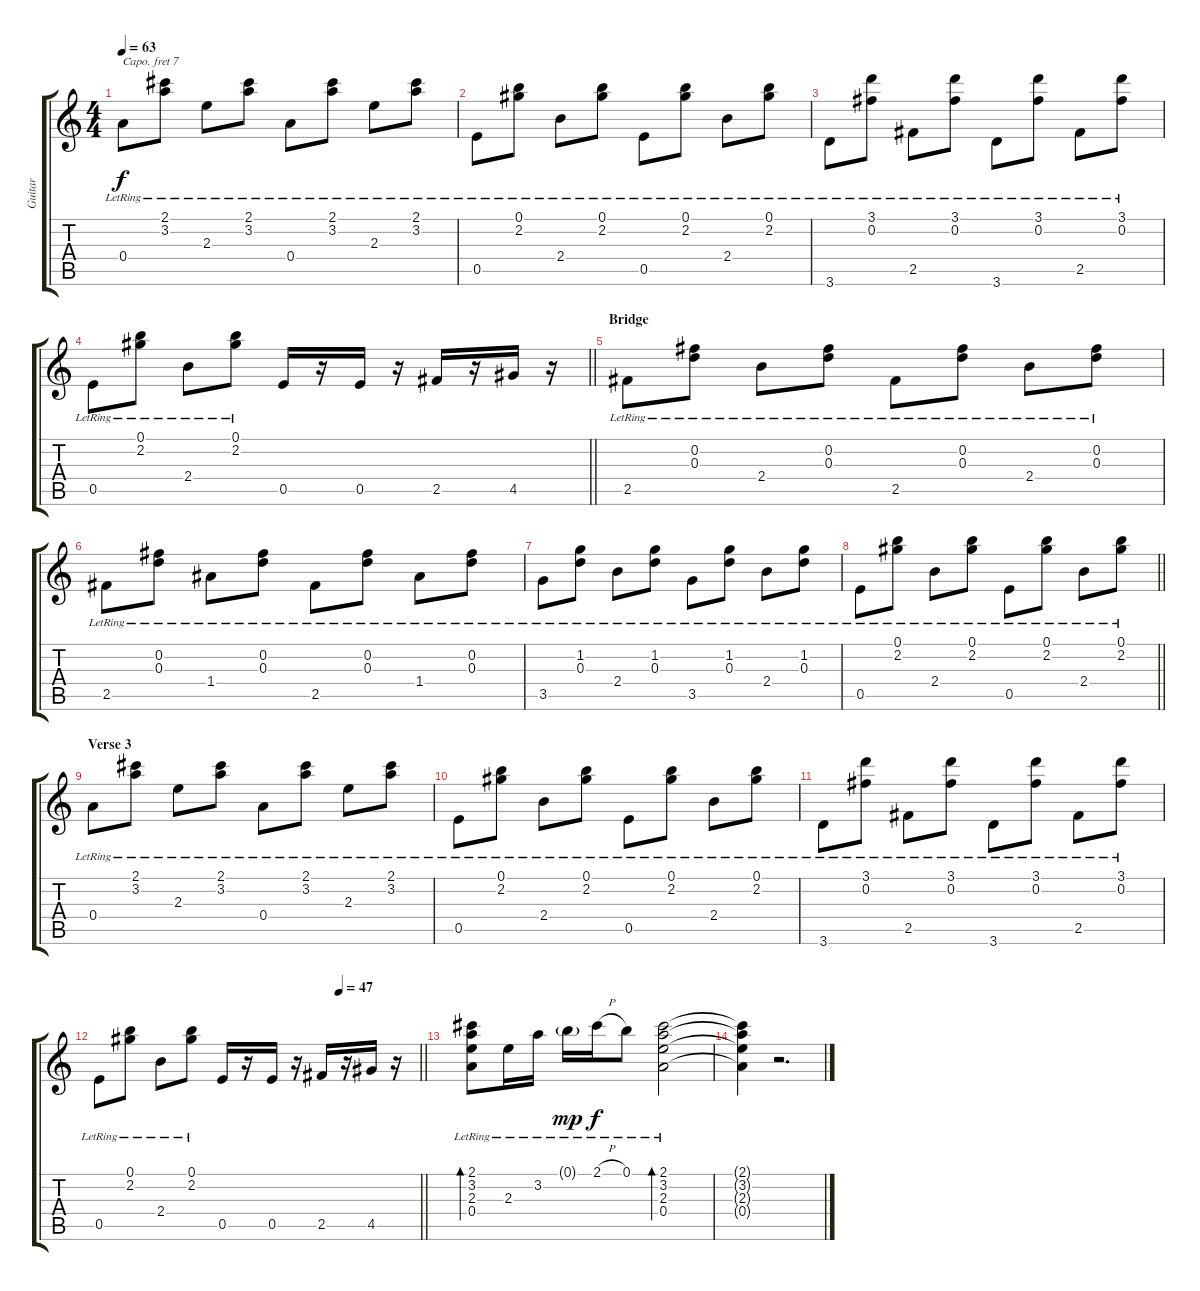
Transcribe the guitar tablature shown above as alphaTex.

\track ("Guitar" "Guitar") {instrument acousticguitarnylon}
\staff {score tabs}
\capo 7
\tuning (E4 B3 G3 D3 A2 E2) {hide}
\ts (4 4)
\tempo 63
\clef g2
\ks c
0.4{lr}.8{dy f} (2.1{lr} 3.2{lr}).8 2.3{lr}.8 (2.1{lr} 3.2{lr}).8 0.4{lr}.8 (2.1{lr} 3.2{lr}).8 2.3{lr}.8 (2.1{lr} 3.2{lr}).8 |
0.5{lr}.8 (0.1{lr} 2.2{lr}).8 2.4{lr}.8 (0.1{lr} 2.2{lr}).8 0.5{lr}.8 (0.1{lr} 2.2{lr}).8 2.4{lr}.8 (0.1{lr} 2.2{lr}).8 |
3.6{lr}.8 (3.1{lr} 0.2{lr}).8 2.5{lr}.8 (3.1{lr} 0.2{lr}).8 3.6{lr}.8 (3.1{lr} 0.2{lr}).8 2.5{lr}.8 (3.1{lr} 0.2{lr}).8 |
\barLineRight lightlight
0.5{lr}.8 (0.1{lr} 2.2{lr}).8 2.4{lr}.8 (0.1{lr} 2.2{lr}).8 0.5.16 r.16 0.5.16 r.16 2.5.16 r.16 4.5.16 r.16 |
\section ("" "Bridge")
2.5{lr}.8 (0.2{lr} 0.3{lr}).8 2.4{lr}.8 (0.2{lr} 0.3{lr}).8 2.5{lr}.8 (0.2{lr} 0.3{lr}).8 2.4{lr}.8 (0.2{lr} 0.3{lr}).8 |
2.5{lr}.8 (0.2{lr} 0.3{lr}).8 1.4{lr}.8 (0.2{lr} 0.3{lr}).8 2.5{lr}.8 (0.2{lr} 0.3{lr}).8 1.4{lr}.8 (0.2{lr} 0.3{lr}).8 |
3.5{lr}.8 (1.2{lr} 0.3{lr}).8 2.4{lr}.8 (1.2{lr} 0.3{lr}).8 3.5{lr}.8 (1.2{lr} 0.3{lr}).8 2.4{lr}.8 (1.2{lr} 0.3{lr}).8 |
\barLineRight lightlight
0.5{lr}.8 (0.1{lr} 2.2{lr}).8 2.4{lr}.8 (0.1{lr} 2.2{lr}).8 0.5{lr}.8 (0.1{lr} 2.2{lr}).8 2.4{lr}.8 (0.1{lr} 2.2{lr}).8 |
\section ("" "Verse 3")
0.4{lr}.8 (2.1{lr} 3.2{lr}).8 2.3{lr}.8 (2.1{lr} 3.2{lr}).8 0.4{lr}.8 (2.1{lr} 3.2{lr}).8 2.3{lr}.8 (2.1{lr} 3.2{lr}).8 |
0.5{lr}.8 (0.1{lr} 2.2{lr}).8 2.4{lr}.8 (0.1{lr} 2.2{lr}).8 0.5{lr}.8 (0.1{lr} 2.2{lr}).8 2.4{lr}.8 (0.1{lr} 2.2{lr}).8 |
3.6{lr}.8 (3.1{lr} 0.2{lr}).8 2.5{lr}.8 (3.1{lr} 0.2{lr}).8 3.6{lr}.8 (3.1{lr} 0.2{lr}).8 2.5{lr}.8 (3.1{lr} 0.2{lr}).8 |
\tempo (47 0.75)
\barLineRight lightlight
0.5{lr}.8 (0.1{lr} 2.2{lr}).8 2.4{lr}.8 (0.1{lr} 2.2{lr}).8 0.5.16 r.16 0.5.16 r.16 2.5.16 r.16 4.5.16 r.16 |
(2.1{lr} 3.2{lr} 2.3{lr} 0.4{lr}).8{bd 240} 2.3{lr}.16 3.2{lr}.16 0.1{g lr}.16{dy mp} 2.1{h lr}.16{dy f} 0.1{lr}.8 (2.1{lr} 3.2{lr} 2.3{lr} 0.4{lr}).2{bd 240} |
(2.1{t} 3.2{t} 2.3{t} 0.4{t}).4 r.2{d}
